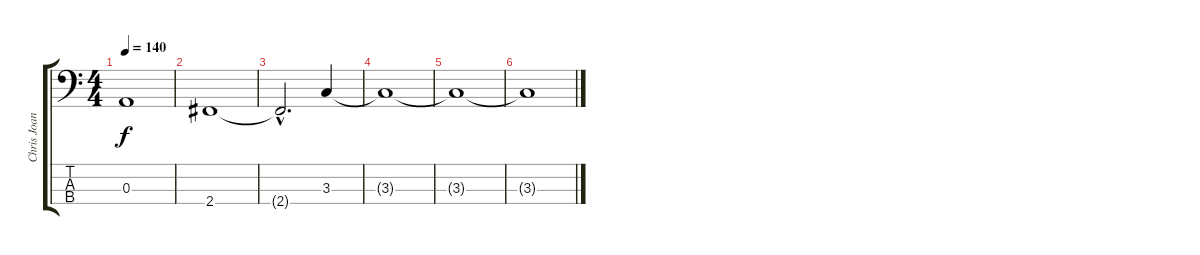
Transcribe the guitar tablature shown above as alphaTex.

\track ("Chris Joannou" "Chris Joan") {instrument electricbasspick}
\staff {score tabs}
\tuning (G2 D2 A1 E1) {hide}
\ts (4 4)
\tempo 140
\clef f4
\ks c
0.3{t}.1{dy f} |
2.4.1 |
2.4{hac t}.2{d} 3.3.4 |
3.3{t}.1 |
3.3{t}.1 |
3.3{t}.1
